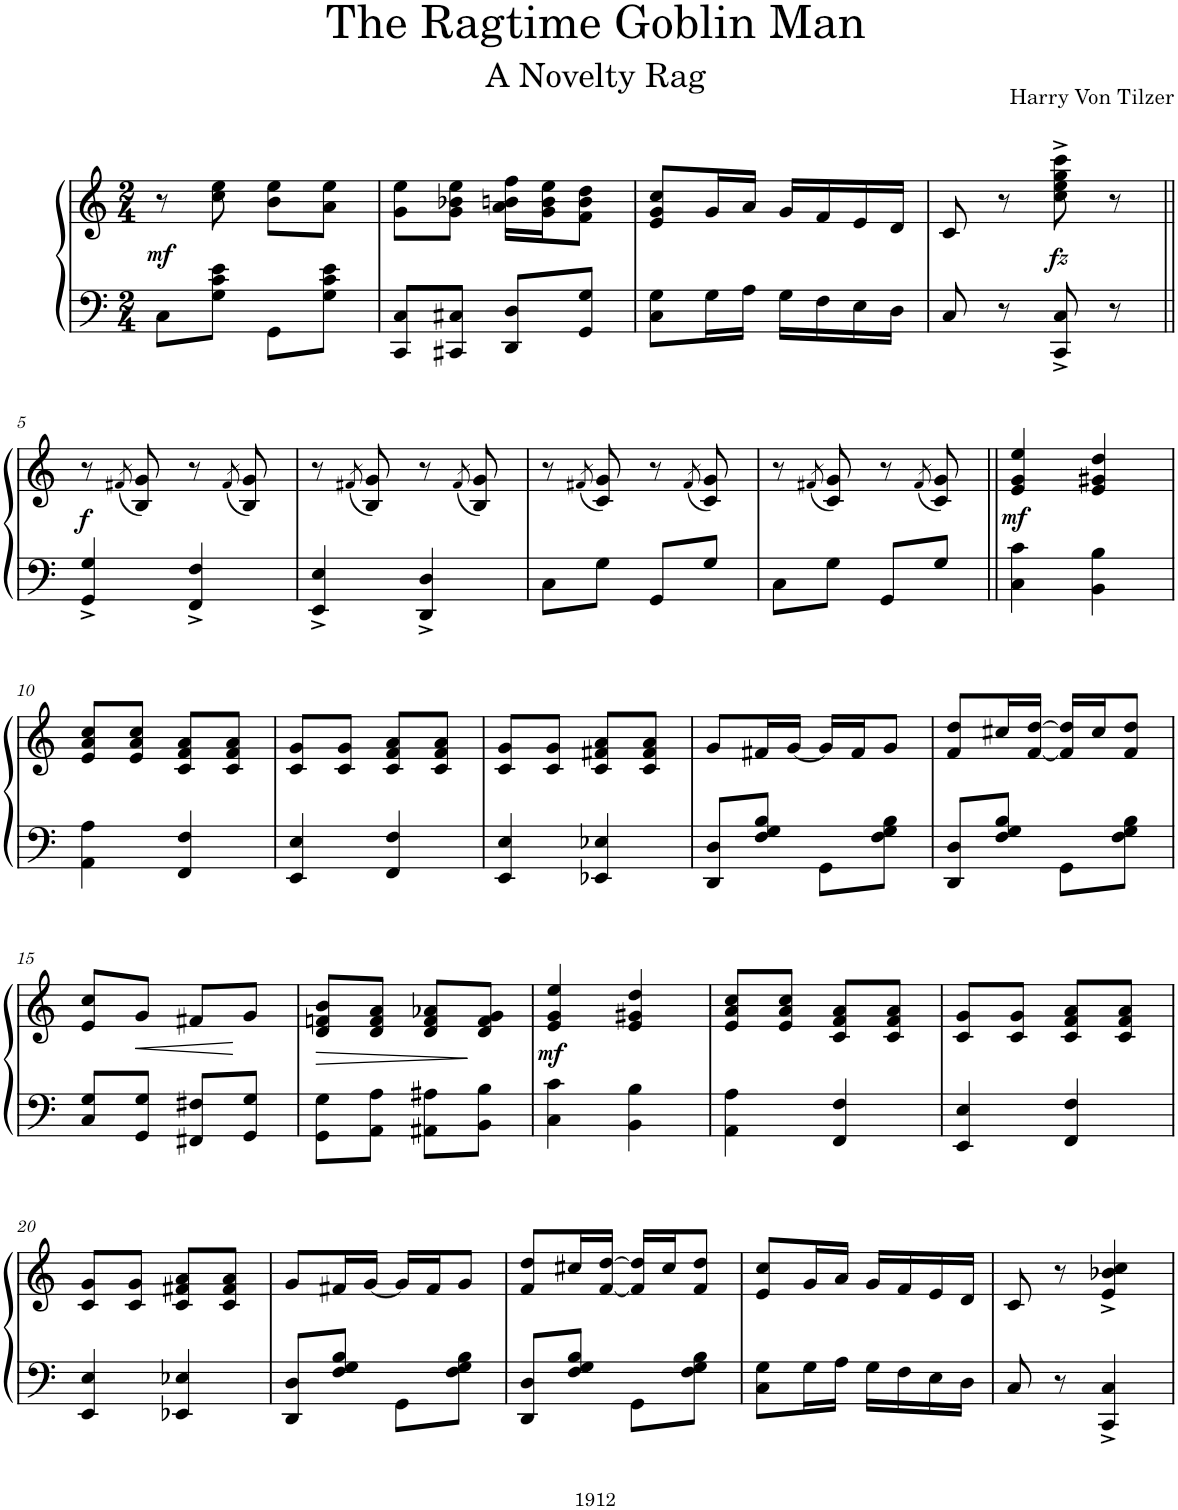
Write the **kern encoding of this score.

**kern	**kern	**dynam
*part1	*part1	*part1
*staff2	*staff1	*staff1/2
*I"Honky Tonk Piano	*	*
*I'Hnk. Pno.	*	*
*clefF4	*clefG2	*
*k[]	*k[]	*
*M2/4	*M2/4	*
=1	=1	=1
!	!	!LO:DY:b
8C\L	8r	mf
8G\ 8c\ 8e\J	8cc\ 8ee\	.
8GG\L	8b\ 8ee\L	.
8G\ 8c\ 8e\J	8a\ 8ee\J	.
=2	=2	=2
8CC/ 8C/L	8g\ 8ee\L	.
8CC#X/ 8C#X/J	8g\ 8b-X\ 8ee\J	.
8DD/ 8D/L	16a\ 16bn\ 16ff\LL	.
.	16g\ 16b\ 16ee\J	.
8GG/ 8G/J	8f\ 8b\ 8dd\J	.
=3	=3	=3
8C\ 8G\L	8e/ 8g/ 8cc/L	.
16G\L	16g/L	.
16A\JJ	16a/JJ	.
16G\LL	16g/LL	.
16F\	16f/	.
16E\	16e/	.
16D\JJ	16d/JJ	.
=4	=4	=4
8C/	8c/	.
8r	8r	.
!	!	!LO:DY:b
8CC/^ 8C/^	8cc\^ 8ee\^ 8gg\^ 8ccc\^	fz
8r	8r	.
!!LO:LB:g=z
=5||	=5||	=5||
!	!	!LO:DY:b
4GG/^ 4G/^	8r	f
.	(8qf#X/	.
.	8B/ 8g/)	.
4FF/^ 4F/^	8r	.
.	(8qf#/	.
.	8B/ 8g/)	.
=6	=6	=6
4EE/^ 4E/^	8r	.
.	(8qf#X/	.
.	8B/ 8g/)	.
4DD/^ 4D/^	8r	.
.	(8qf#/	.
.	8B/ 8g/)	.
=7	=7	=7
8C\L	8r	.
.	(8qf#X/	.
8G\J	8c/ 8g/)	.
8GG/L	8r	.
.	(8qf#/	.
8G/J	8c/ 8g/)	.
=8	=8	=8
8C\L	8r	.
.	(8qf#X/	.
8G\J	8c/ 8g/)	.
8GG/L	8r	.
.	(8qf#/	.
8G/J	8c/ 8g/)	.
=9||	=9||	=9||
!	!	!LO:DY:b
4C\ 4c\	4e/ 4g/ 4ee/	mf
4BB\ 4B\	4e/ 4g#X/ 4dd/	.
!!LO:LB:g=z
=10	=10	=10
4AA\ 4A\	8e/ 8a/ 8cc/L	.
.	8e/ 8a/ 8cc/J	.
4FF/ 4F/	8c/ 8f/ 8a/L	.
.	8c/ 8f/ 8a/J	.
=11	=11	=11
4EE/ 4E/	8c/ 8g/L	.
.	8c/ 8g/J	.
4FF/ 4F/	8c/ 8f/ 8a/L	.
.	8c/ 8f/ 8a/J	.
=12	=12	=12
4EE/ 4E/	8c/ 8g/L	.
.	8c/ 8g/J	.
4EE-X/ 4E-X/	8c/ 8f#X/ 8a/L	.
.	8c/ 8f#/ 8a/J	.
=13	=13	=13
8DD/ 8D/L	8g/L	.
8F/ 8G/ 8B/J	16f#X/L	.
.	[16g/JJ	.
8GG\L	16g/LL]	.
.	16f#/J	.
8F\ 8G\ 8B\J	8g/J	.
=14	=14	=14
8DD/ 8D/L	8f/ 8dd/L	.
8F/ 8G/ 8B/J	16cc#X/L	.
.	[16f/ [16dd/JJ	.
8GG\L	16f/] 16dd/]LL	.
.	16cc#/J	.
8F\ 8G\ 8B\J	8f/ 8dd/J	.
!!LO:LB:g=z
=15	=15	=15
8C/ 8G/L	8e/ 8cc/L	.
!	!	!LO:HP:b
8GG/ 8G/J	8g/J	<
8FF#X/ 8F#X/L	8f#X/L	.
8GG/ 8G/J	8g/J	[
=16	=16	=16
!	!	!LO:HP:b
8GG\ 8G\L	8d/ 8fn/ 8b/L	>
8AA\ 8A\J	8d/ 8f/ 8a/J	.
8AA#X\ 8A#X\L	8d/ 8f/ 8a-X/L	.
8BB\ 8B\J	8d/ 8f/ 8g/J	]
=17	=17	=17
!	!	!LO:DY:b
4C\ 4c\	4e/ 4g/ 4ee/	mf
4BB\ 4B\	4e/ 4g#X/ 4dd/	.
=18	=18	=18
4AA\ 4A\	8e/ 8a/ 8cc/L	.
.	8e/ 8a/ 8cc/J	.
4FF/ 4F/	8c/ 8f/ 8a/L	.
.	8c/ 8f/ 8a/J	.
=19	=19	=19
4EE/ 4E/	8c/ 8g/L	.
.	8c/ 8g/J	.
4FF/ 4F/	8c/ 8f/ 8a/L	.
.	8c/ 8f/ 8a/J	.
!!LO:LB:g=z
=20	=20	=20
4EE/ 4E/	8c/ 8g/L	.
.	8c/ 8g/J	.
4EE-X/ 4E-X/	8c/ 8f#X/ 8a/L	.
.	8c/ 8f#/ 8a/J	.
=21	=21	=21
8DD/ 8D/L	8g/L	.
8F/ 8G/ 8B/J	16f#X/L	.
.	[16g/JJ	.
8GG\L	16g/LL]	.
.	16f#/J	.
8F\ 8G\ 8B\J	8g/J	.
=22	=22	=22
8DD/ 8D/L	8f/ 8dd/L	.
8F/ 8G/ 8B/J	16cc#X/L	.
.	[16f/ [16dd/JJ	.
8GG\L	16f/] 16dd/]LL	.
.	16cc#/J	.
8F\ 8G\ 8B\J	8f/ 8dd/J	.
=23	=23	=23
8C\ 8G\L	8e/ 8cc/L	.
16G\L	16g/L	.
16A\JJ	16a/JJ	.
16G\LL	16g/LL	.
16F\	16f/	.
16E\	16e/	.
16D\JJ	16d/JJ	.
=24	=24	=24
8C/	8c/	.
8r	8r	.
4CC/^ 4C/^	4e/^ 4b-X/^ 4cc/^	.
=	=	=
*-	*-	*-
